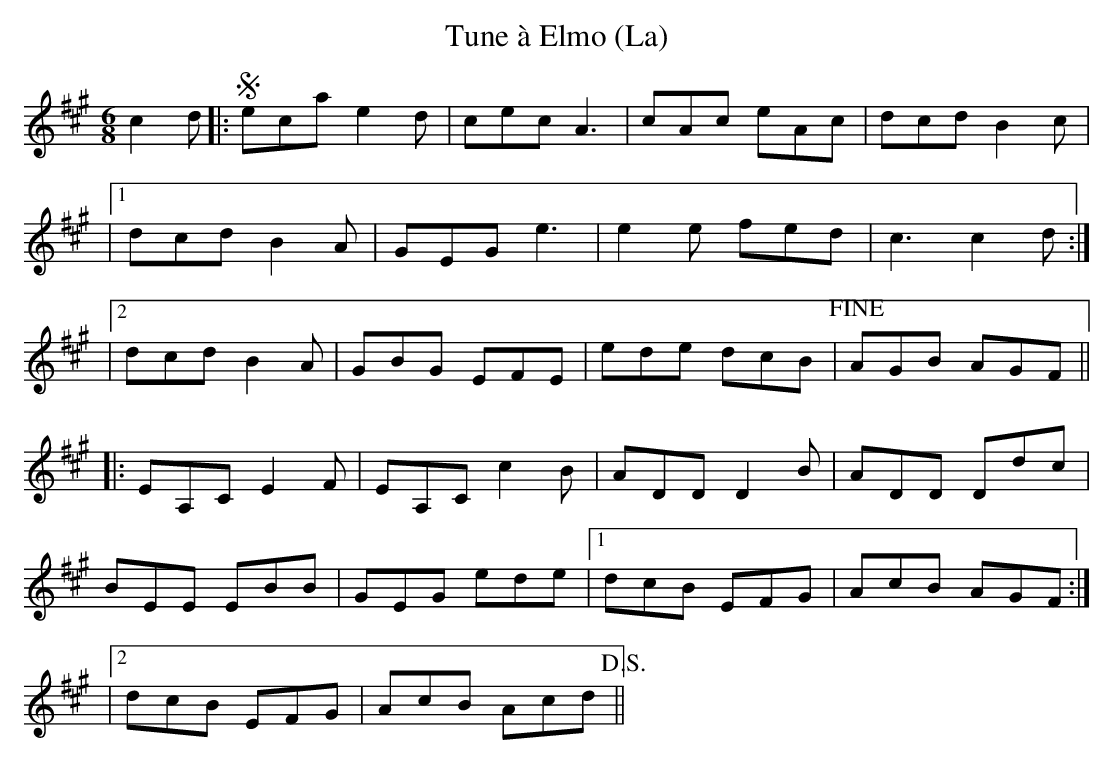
X:1
T:Tune à Elmo (La)
M:6/8
L:1/8
K:A
c2d|:Seca e2d|cec A3|cAc eAc|dcd B2c|
|1 dcd B2A|GEG e3|e2e fed|c3 c2d:|
|2 dcd B2A|GBG EFE|ede dcB|!fine!AGB AGF||
|:EA,C E2F|EA,C c2B|ADD D2B|ADD Ddc|
BEE EBB|GEG ede|1 dcB EFG|AcB AGF:|
|2 dcB EFG|AcB Acd!D.S.!||
